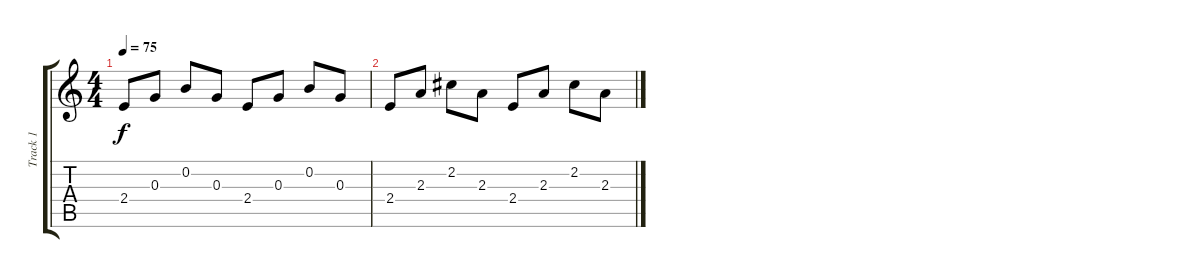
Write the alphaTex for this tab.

\track ("Track 1" "Track 1") {instrument acousticguitarnylon}
\staff {score tabs}
\tuning (E4 B3 G3 D3 A2 E2) {hide}
\ts (4 4)
\tempo 75
\clef g2
\ks c
2.4.8{dy f} 0.3.8 0.2.8 0.3.8 2.4.8 0.3.8 0.2.8 0.3.8 |
2.4.8 2.3.8 2.2.8 2.3.8 2.4.8 2.3.8 2.2.8 2.3.8
